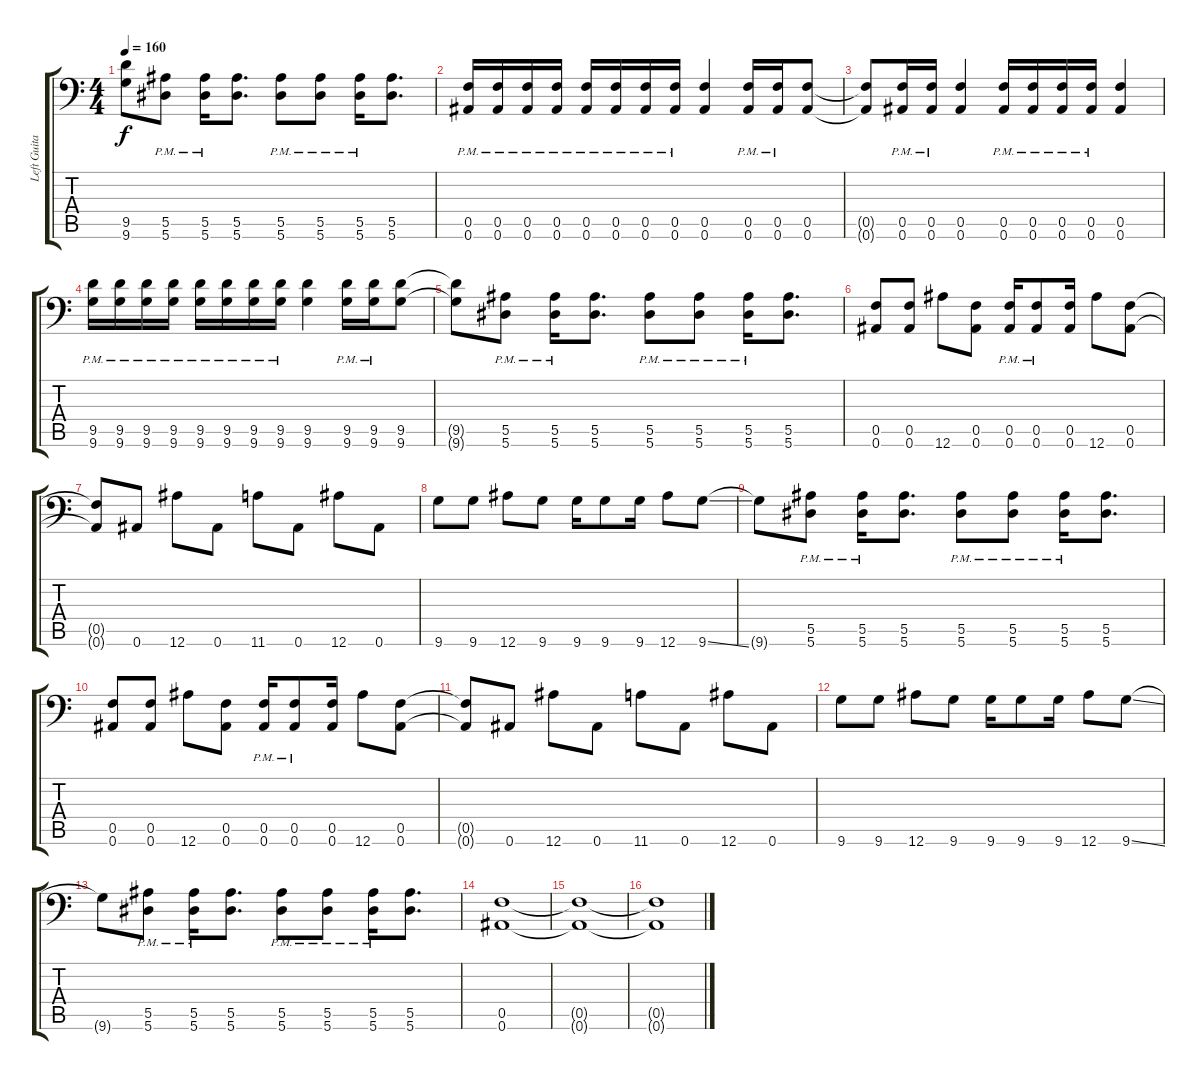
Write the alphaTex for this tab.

\track ("Left Guitar" "Left Guita") {instrument distortionguitar}
\staff {score tabs}
\tuning (C4 G3 Eb3 Bb2 F2 Bb1) {hide}
\ts (4 4)
\tempo 160
\clef f4
\ks c
(9.5{t} 9.6{t}).8{dy f} (5.5{pm} 5.6{pm}).8 (5.5{pm} 5.6{pm}).16 (5.5 5.6).8{d} (5.5{pm} 5.6{pm}).8 (5.5{pm} 5.6{pm}).8 (5.5{pm} 5.6{pm}).16 (5.5 5.6).8{d} |
(0.5{pm} 0.6{pm}).16 (0.5{pm} 0.6{pm}).16 (0.5{pm} 0.6{pm}).16 (0.5{pm} 0.6{pm}).16 (0.5{pm} 0.6{pm}).16 (0.5{pm} 0.6{pm}).16 (0.5{pm} 0.6{pm}).16 (0.5{pm} 0.6{pm}).16 (0.5 0.6).4 (0.5{pm} 0.6{pm}).16 (0.5{pm} 0.6{pm}).16 (0.5 0.6).8 |
(0.5{t} 0.6{t}).8 (0.5{pm} 0.6{pm}).16 (0.5{pm} 0.6{pm}).16 (0.5 0.6).4 (0.5{pm} 0.6{pm}).16 (0.5{pm} 0.6{pm}).16 (0.5{pm} 0.6{pm}).16 (0.5{pm} 0.6{pm}).16 (0.5 0.6).4 |
(9.5{pm} 9.6{pm}).16 (9.5{pm} 9.6{pm}).16 (9.5{pm} 9.6{pm}).16 (9.5{pm} 9.6{pm}).16 (9.5{pm} 9.6{pm}).16 (9.5{pm} 9.6{pm}).16 (9.5{pm} 9.6{pm}).16 (9.5{pm} 9.6{pm}).16 (9.5 9.6).4 (9.5{pm} 9.6{pm}).16 (9.5{pm} 9.6{pm}).16 (9.5 9.6).8 |
(9.5{t} 9.6{t}).8 (5.5{pm} 5.6{pm}).8 (5.5{pm} 5.6{pm}).16 (5.5 5.6).8{d} (5.5{pm} 5.6{pm}).8 (5.5{pm} 5.6{pm}).8 (5.5{pm} 5.6{pm}).16 (5.5 5.6).8{d} |
(0.5 0.6).8 (0.5 0.6).8 12.6.8 (0.5 0.6).8 (0.5{pm} 0.6{pm}).16 (0.5{pm} 0.6{pm}).8 (0.5 0.6).16 12.6.8 (0.5 0.6).8 |
(0.5{t} 0.6{t}).8 0.6.8 12.6.8 0.6.8 11.6.8 0.6.8 12.6.8 0.6.8 |
9.6.8 9.6.8 12.6.8 9.6.8 9.6.16 9.6.8 9.6.16 12.6.8 9.6{ss}.8 |
9.6{t}.8 (5.5{pm} 5.6{pm}).8 (5.5{pm} 5.6{pm}).16 (5.5 5.6).8{d} (5.5{pm} 5.6{pm}).8 (5.5{pm} 5.6{pm}).8 (5.5{pm} 5.6{pm}).16 (5.5 5.6).8{d} |
(0.5 0.6).8 (0.5 0.6).8 12.6.8 (0.5 0.6).8 (0.5{pm} 0.6{pm}).16 (0.5{pm} 0.6{pm}).8 (0.5 0.6).16 12.6.8 (0.5 0.6).8 |
(0.5{t} 0.6{t}).8 0.6.8 12.6.8 0.6.8 11.6.8 0.6.8 12.6.8 0.6.8 |
9.6.8 9.6.8 12.6.8 9.6.8 9.6.16 9.6.8 9.6.16 12.6.8 9.6{ss}.8 |
9.6{t}.8 (5.5{pm} 5.6{pm}).8 (5.5{pm} 5.6{pm}).16 (5.5 5.6).8{d} (5.5{pm} 5.6{pm}).8 (5.5{pm} 5.6{pm}).8 (5.5{pm} 5.6{pm}).16 (5.5 5.6).8{d} |
(0.5 0.6).1 |
(0.5{t} 0.6{t}).1 |
(0.5{t} 0.6{t}).1
